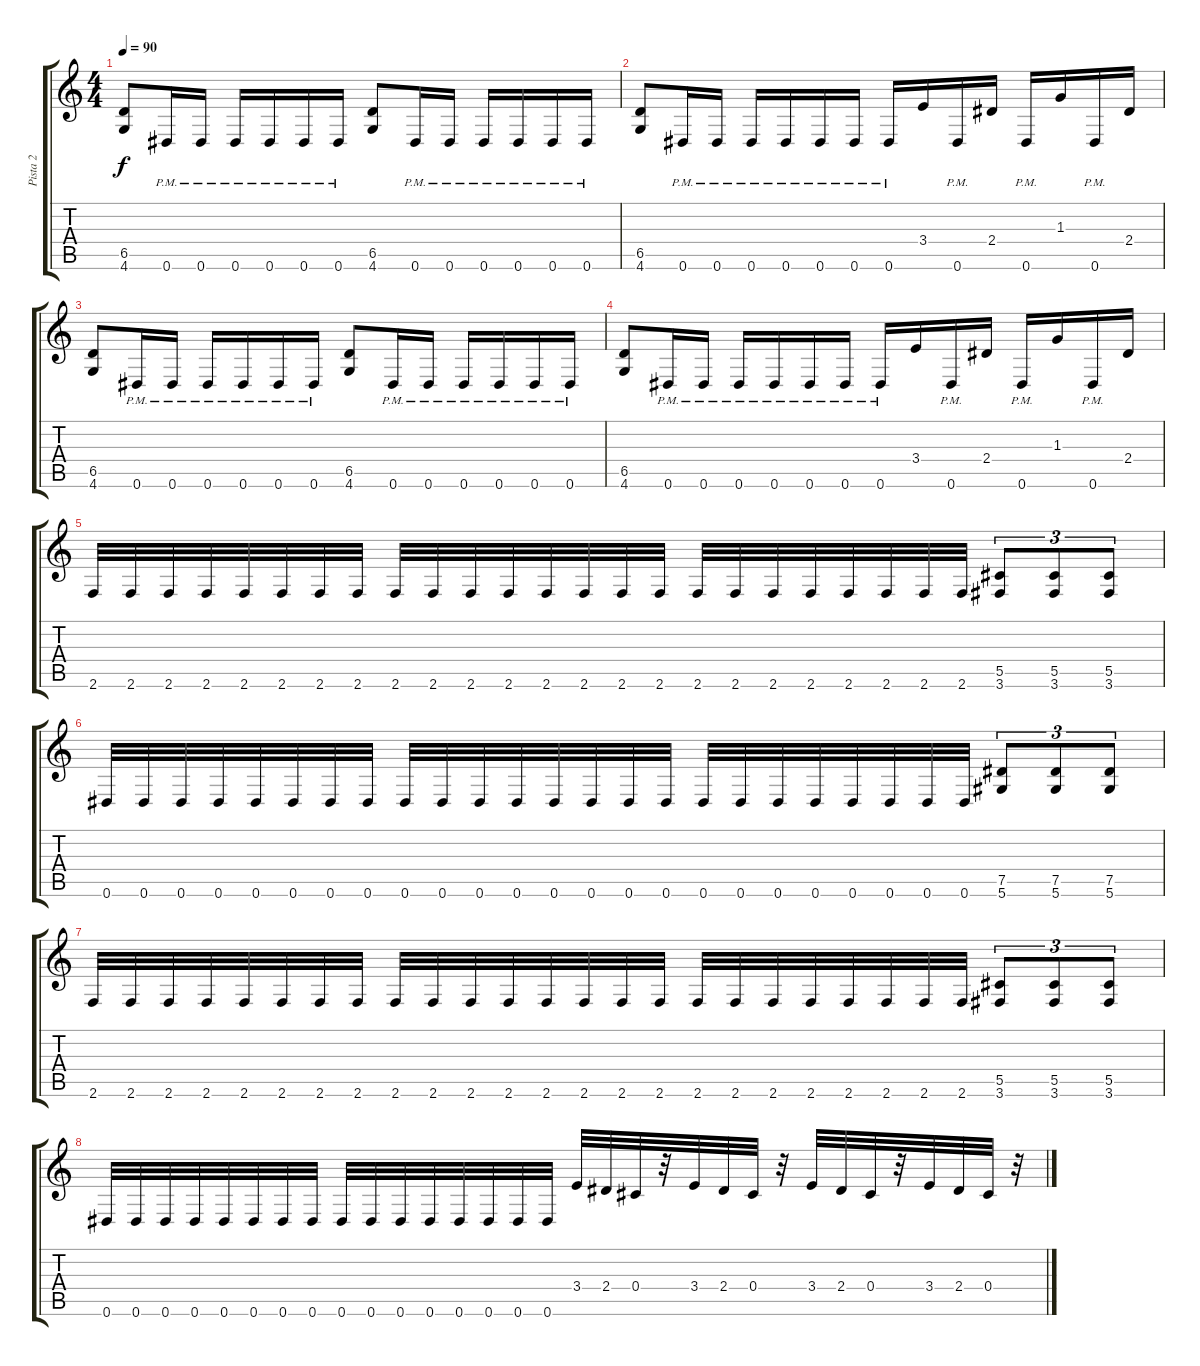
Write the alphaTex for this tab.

\track ("Pista 2" "Pista 2") {instrument distortionguitar}
\staff {score tabs}
\tuning (Eb4 Bb3 Gb3 Db3 Ab2 Eb2) {hide}
\ts (4 4)
\tempo 90
\clef g2
\ks c
(6.5 4.6).8{dy f} 0.6{pm}.16 0.6{pm}.16 0.6{pm}.16 0.6{pm}.16 0.6{pm}.16 0.6{pm}.16 (6.5 4.6).8 0.6{pm}.16 0.6{pm}.16 0.6{pm}.16 0.6{pm}.16 0.6{pm}.16 0.6{pm}.16 |
(6.5 4.6).8 0.6{pm}.16 0.6{pm}.16 0.6{pm}.16 0.6{pm}.16 0.6{pm}.16 0.6{pm}.16 0.6{pm}.16 3.4.16 0.6{pm}.16 2.4.16 0.6{pm}.16 1.3.16 0.6{pm}.16 2.4.16 |
(6.5 4.6).8 0.6{pm}.16 0.6{pm}.16 0.6{pm}.16 0.6{pm}.16 0.6{pm}.16 0.6{pm}.16 (6.5 4.6).8 0.6{pm}.16 0.6{pm}.16 0.6{pm}.16 0.6{pm}.16 0.6{pm}.16 0.6{pm}.16 |
(6.5 4.6).8 0.6{pm}.16 0.6{pm}.16 0.6{pm}.16 0.6{pm}.16 0.6{pm}.16 0.6{pm}.16 0.6{pm}.16 3.4.16 0.6{pm}.16 2.4.16 0.6{pm}.16 1.3.16 0.6{pm}.16 2.4.16 |
2.6.32 2.6.32 2.6.32 2.6.32 2.6.32 2.6.32 2.6.32 2.6.32 2.6.32 2.6.32 2.6.32 2.6.32 2.6.32 2.6.32 2.6.32 2.6.32 2.6.32 2.6.32 2.6.32 2.6.32 2.6.32 2.6.32 2.6.32 2.6.32 (5.5 3.6).8{tu (3 2)} (5.5 3.6).8{tu (3 2)} (5.5 3.6).8{tu (3 2)} |
0.6.32 0.6.32 0.6.32 0.6.32 0.6.32 0.6.32 0.6.32 0.6.32 0.6.32 0.6.32 0.6.32 0.6.32 0.6.32 0.6.32 0.6.32 0.6.32 0.6.32 0.6.32 0.6.32 0.6.32 0.6.32 0.6.32 0.6.32 0.6.32 (7.5 5.6).8{tu (3 2)} (7.5 5.6).8{tu (3 2)} (7.5 5.6).8{tu (3 2)} |
2.6.32 2.6.32 2.6.32 2.6.32 2.6.32 2.6.32 2.6.32 2.6.32 2.6.32 2.6.32 2.6.32 2.6.32 2.6.32 2.6.32 2.6.32 2.6.32 2.6.32 2.6.32 2.6.32 2.6.32 2.6.32 2.6.32 2.6.32 2.6.32 (5.5 3.6).8{tu (3 2)} (5.5 3.6).8{tu (3 2)} (5.5 3.6).8{tu (3 2)} |
0.6.32 0.6.32 0.6.32 0.6.32 0.6.32 0.6.32 0.6.32 0.6.32 0.6.32 0.6.32 0.6.32 0.6.32 0.6.32 0.6.32 0.6.32 0.6.32 3.4.32 2.4.32 0.4.32 r.32 3.4.32 2.4.32 0.4.32 r.32 3.4.32 2.4.32 0.4.32 r.32 3.4.32 2.4.32 0.4.32 r.32
